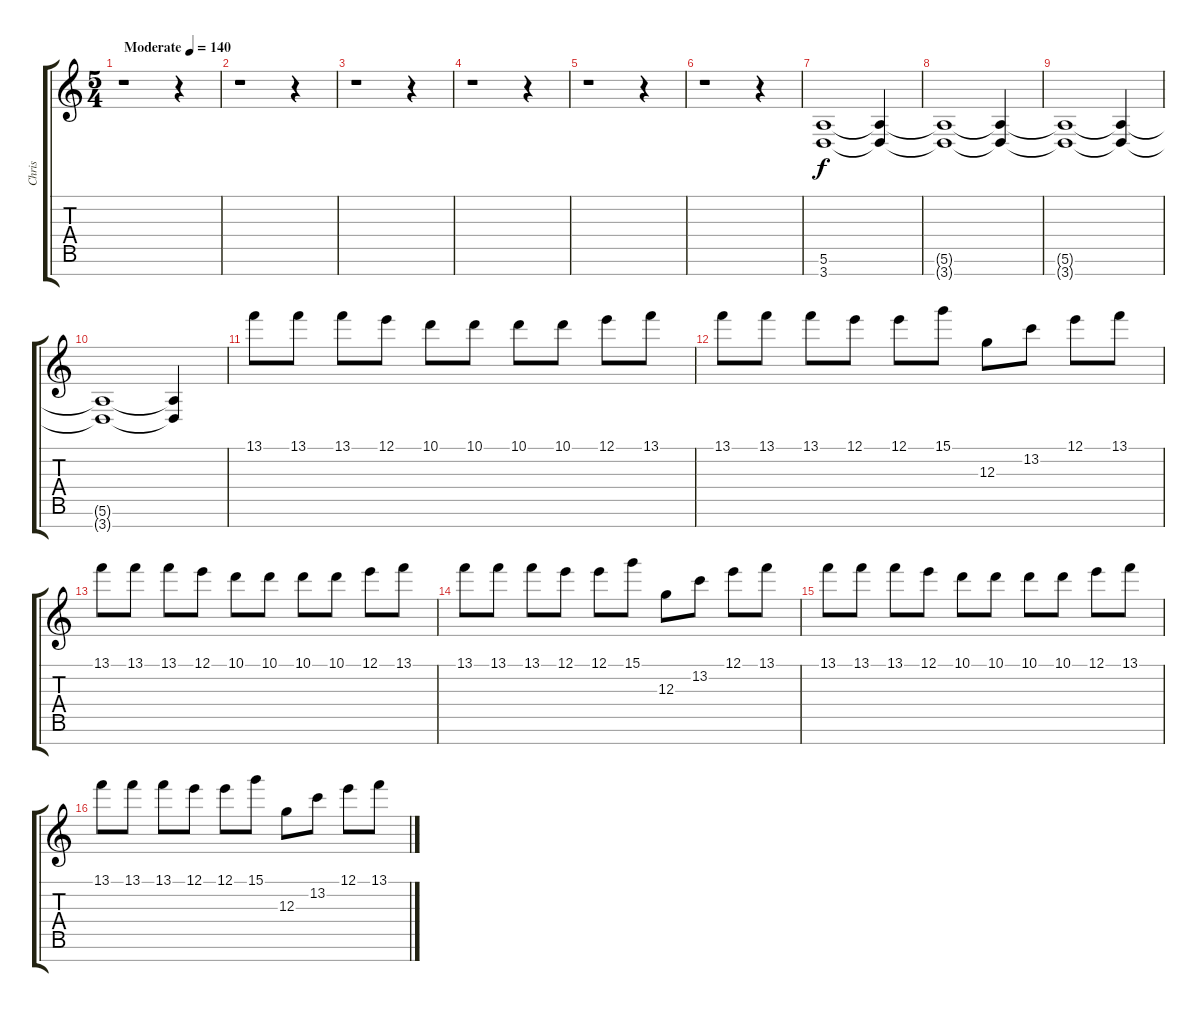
\track ("Chris" "Chris") {instrument overdrivenguitar}
\staff {score tabs}
\tuning (E4 B3 G3 D3 A2 E2 B1) {hide}
\ts (5 4)
\tempo (140 "Moderate")
\clef g2
\ks c
r.1{dy f instrument overdrivenguitar} r.4 |
r.1 r.4 |
r.1 r.4 |
r.1 r.4 |
r.1 r.4 |
r.1 r.4 |
(5.6 3.7).1 (5.6{t} 3.7{t}).4 |
(5.6{t} 3.7{t}).1 (5.6{t} 3.7{t}).4 |
(5.6{t} 3.7{t}).1 (5.6{t} 3.7{t}).4 |
(5.6{t} 3.7{t}).1 (5.6{t} 3.7{t}).4 |
13.1.8 13.1.8 13.1.8 12.1.8 10.1.8 10.1.8 10.1.8 10.1.8 12.1.8 13.1.8 |
13.1.8 13.1.8 13.1.8 12.1.8 12.1.8 15.1.8 12.3.8 13.2.8 12.1.8 13.1.8 |
13.1.8 13.1.8 13.1.8 12.1.8 10.1.8 10.1.8 10.1.8 10.1.8 12.1.8 13.1.8 |
13.1.8 13.1.8 13.1.8 12.1.8 12.1.8 15.1.8 12.3.8 13.2.8 12.1.8 13.1.8 |
13.1.8 13.1.8 13.1.8 12.1.8 10.1.8 10.1.8 10.1.8 10.1.8 12.1.8 13.1.8 |
13.1.8 13.1.8 13.1.8 12.1.8 12.1.8 15.1.8 12.3.8 13.2.8 12.1.8 13.1.8
